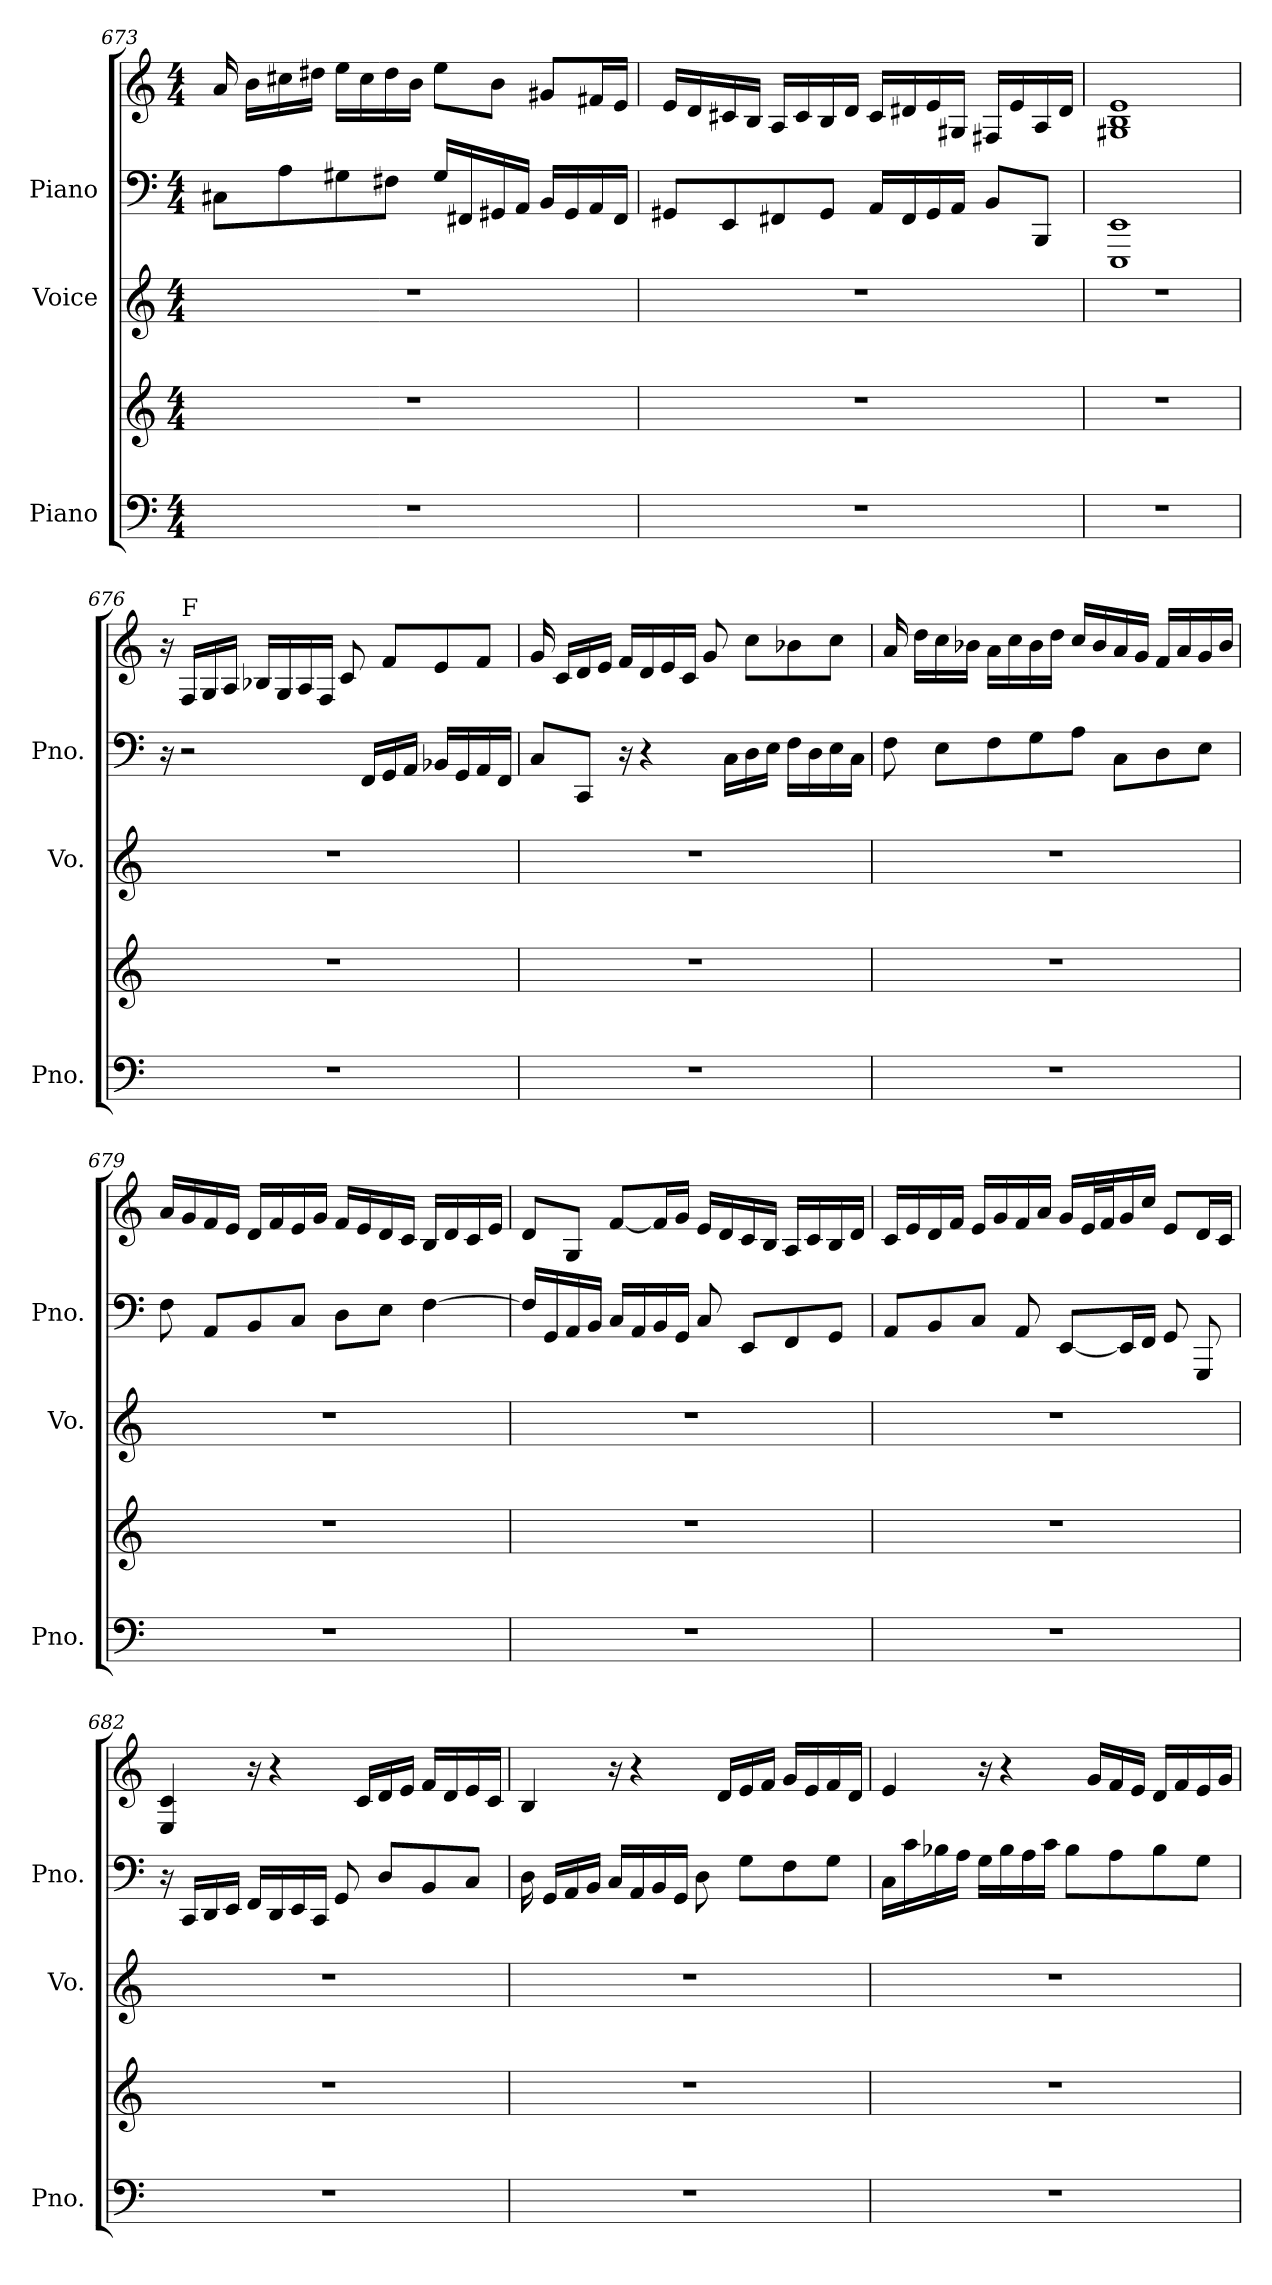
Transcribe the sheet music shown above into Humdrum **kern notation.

**kern	**kern	**kern	**kern	**kern
*part3	*part3	*part2	*part1	*part1
*staff5	*staff4	*staff3	*staff2	*staff1
*I"Piano	*	*I"Voice	*I"Piano	*
*I'Pno.	*	*I'Vo.	*I'Pno.	*
!!LO:LB:g=z
*clefF4	*clefG2	*clefG2	*clefF4	*clefG2
*k[]	*k[]	*k[]	*k[]	*k[]
*M4/4	*M4/4	*M4/4	*M4/4	*M4/4
=673	=673	=673	=673	=673
1r	1r	1r	8C#X\L	16a/
.	.	.	.	16b\LL
.	.	.	8A\	16cc#X\
.	.	.	.	16dd#X\JJ
.	.	.	8G#X\	16ee\LL
.	.	.	.	16cc#\
.	.	.	8F#X\J	16dd#\
.	.	.	.	16b\JJ
.	.	.	16G#/LL	8ee\L
.	.	.	16FF#X/	.
.	.	.	16GG#X/	8b\J
.	.	.	16AA/JJ	.
.	.	.	16BB/LL	8g#X/L
.	.	.	16GG#/	.
.	.	.	16AA/	16f#X/L
.	.	.	16FF#/JJ	16e/JJ
=674	=674	=674	=674	=674
1r	1r	1r	8GG#X/L	16e/LL
.	.	.	.	16d/
.	.	.	8EE/	16c#X/
.	.	.	.	16B/JJ
.	.	.	8FF#X/	16A/LL
.	.	.	.	16c#/
.	.	.	8GG#/J	16B/
.	.	.	.	16d/JJ
.	.	.	16AA/LL	16c#/LL
.	.	.	16FF#/	16d#X/
.	.	.	16GG#/	16e/
.	.	.	16AA/JJ	16G#X/JJ
.	.	.	8BB/L	16F#X/LL
.	.	.	.	16e/
.	.	.	8BBB/J	16A/
.	.	.	.	16d#/JJ
=675	=675	=675	=675	=675
1r	1r	1r	1EEE 1EE	1G#X 1B 1e
!!LO:LB:g=z
=676	=676	=676	=676	=676
1r	1r	1r	16r	16r
!	!	!	!	!LO:TX:a:t=F
.	.	.	2r	16F/LL
.	.	.	.	16G/
.	.	.	.	16A/JJ
.	.	.	.	16B-X/LL
.	.	.	.	16G/
.	.	.	.	16A/
.	.	.	.	16F/JJ
.	.	.	.	8c/
.	.	.	16FF/LL	.
.	.	.	16GG/	8f/L
.	.	.	16AA/JJ	.
.	.	.	16BB-X/LL	8e/
.	.	.	16GG/	.
.	.	.	16AA/	8f/J
.	.	.	16FF/JJ	.
=677	=677	=677	=677	=677
1r	1r	1r	8C/L	16g/
.	.	.	.	16c/LL
.	.	.	8CC/J	16d/
.	.	.	.	16e/JJ
.	.	.	16r	16f/LL
.	.	.	4r	16d/
.	.	.	.	16e/
.	.	.	.	16c/JJ
.	.	.	.	8g/
.	.	.	16C\LL	.
.	.	.	16D\	8cc\L
.	.	.	16E\JJ	.
.	.	.	16F\LL	8b-X\
.	.	.	16D\	.
.	.	.	16E\	8cc\J
.	.	.	16C\JJ	.
!!LO:LB:g=z
=678	=678	=678	=678	=678
1r	1r	1r	8F\	16a/
.	.	.	.	16dd\LL
.	.	.	8E\L	16cc\
.	.	.	.	16b-X\JJ
.	.	.	8F\	16a\LL
.	.	.	.	16cc\
.	.	.	8G\	16b-\
.	.	.	.	16dd\JJ
.	.	.	8A\J	16cc/LL
.	.	.	.	16b-/
.	.	.	8C\L	16a/
.	.	.	.	16g/JJ
.	.	.	8D\	16f/LL
.	.	.	.	16a/
.	.	.	8E\J	16g/
.	.	.	.	16b-/JJ
=679	=679	=679	=679	=679
1r	1r	1r	8F\	16a/LL
.	.	.	.	16g/
.	.	.	8AA/L	16f/
.	.	.	.	16e/JJ
.	.	.	8BB/	16d/LL
.	.	.	.	16f/
.	.	.	8C/J	16e/
.	.	.	.	16g/JJ
.	.	.	8D\L	16f/LL
.	.	.	.	16e/
.	.	.	8E\J	16d/
.	.	.	.	16c/JJ
.	.	.	[4F\	16B/LL
.	.	.	.	16d/
.	.	.	.	16c/
.	.	.	.	16e/JJ
!!LO:PB:g=z
=680	=680	=680	=680	=680
1r	1r	1r	16F/LL]	8d/L
.	.	.	16GG/	.
.	.	.	16AA/	8G/J
.	.	.	16BB/JJ	.
.	.	.	16C/LL	[8f/L
.	.	.	16AA/	.
.	.	.	16BB/	16f/L]
.	.	.	16GG/JJ	16g/JJ
.	.	.	8C/	16e/LL
.	.	.	.	16d/
.	.	.	8EE/L	16c/
.	.	.	.	16B/JJ
.	.	.	8FF/	16A/LL
.	.	.	.	16c/
.	.	.	8GG/J	16B/
.	.	.	.	16d/JJ
=681	=681	=681	=681	=681
1r	1r	1r	8AA/L	16c/LL
.	.	.	.	16e/
.	.	.	8BB/	16d/
.	.	.	.	16f/JJ
.	.	.	8C/J	16e/LL
.	.	.	.	16g/
.	.	.	8AA/	16f/
.	.	.	.	16a/JJ
.	.	.	[8EE/L	16g/LL
.	.	.	.	32e/L
.	.	.	.	32f/J
.	.	.	16EE/L]	16g/
.	.	.	16FF/JJ	16cc/JJ
.	.	.	8GG/	8e/L
.	.	.	8GGG/	16d/L
.	.	.	.	16c/JJ
!!LO:LB:g=z
=682	=682	=682	=682	=682
1r	1r	1r	16r	4E/ 4c/
.	.	.	16CC/LL	.
.	.	.	16DD/	.
.	.	.	16EE/JJ	.
.	.	.	16FF/LL	16r
.	.	.	16DD/	4r
.	.	.	16EE/	.
.	.	.	16CC/JJ	.
.	.	.	8GG/	.
.	.	.	.	16c/LL
.	.	.	8D/L	16d/
.	.	.	.	16e/JJ
.	.	.	8BB/	16f/LL
.	.	.	.	16d/
.	.	.	8C/J	16e/
.	.	.	.	16c/JJ
=683	=683	=683	=683	=683
1r	1r	1r	16D\	4B/
.	.	.	16GG/LL	.
.	.	.	16AA/	.
.	.	.	16BB/JJ	.
.	.	.	16C/LL	16r
.	.	.	16AA/	4r
.	.	.	16BB/	.
.	.	.	16GG/JJ	.
.	.	.	8D\	.
.	.	.	.	16d/LL
.	.	.	8G\L	16e/
.	.	.	.	16f/JJ
.	.	.	8F\	16g/LL
.	.	.	.	16e/
.	.	.	8G\J	16f/
.	.	.	.	16d/JJ
!!LO:LB:g=z
=684	=684	=684	=684	=684
1r	1r	1r	16C\LL	4e/
.	.	.	16c\	.
.	.	.	16B-X\	.
.	.	.	16A\JJ	.
.	.	.	16G\LL	16r
.	.	.	16B-\	4r
.	.	.	16A\	.
.	.	.	16c\JJ	.
.	.	.	8B-\L	.
.	.	.	.	16g/LL
.	.	.	8A\	16f/
.	.	.	.	16e/JJ
.	.	.	8B-\	16d/LL
.	.	.	.	16f/
.	.	.	8G\J	16e/
.	.	.	.	16g/JJ
=	=	=	=	=
*-	*-	*-	*-	*-
